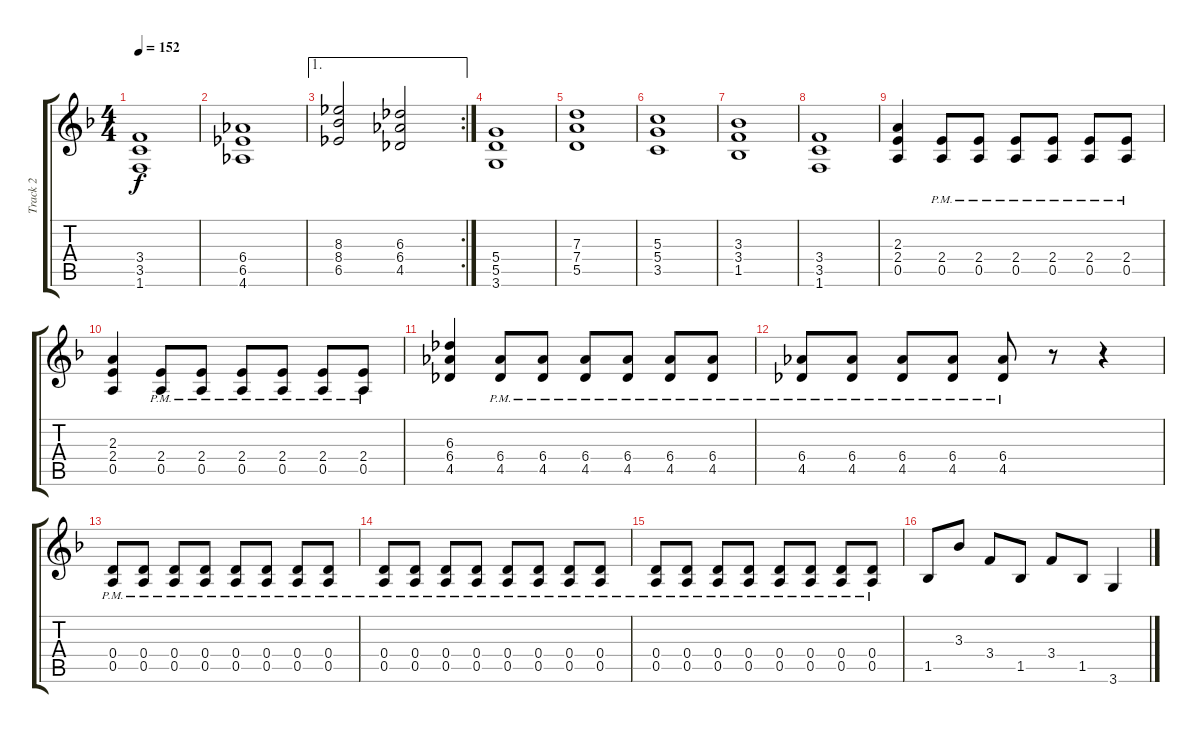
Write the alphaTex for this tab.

\track ("Track 2" "Track 2") {instrument distortionguitar}
\staff {score tabs}
\tuning (E4 B3 G3 D3 A2 E2) {hide}
\ts (4 4)
\tempo 152
\clef g2
\ks f
(3.4{t} 3.5{t} 1.6{t}).1{dy f} |
(6.4 6.5 4.6).1 |
\ae 1
\rc 2
(8.3 8.4 6.5).2 (6.3 6.4 4.5).2 |
(5.4 5.5 3.6).1 |
(7.3 7.4 5.5).1 |
(5.3 5.4 3.5).1 |
(3.3 3.4 1.5).1 |
(3.4 3.5 1.6).1 |
(2.3 2.4 0.5).4 (2.4{pm} 0.5{pm}).8 (2.4{pm} 0.5{pm}).8 (2.4{pm} 0.5{pm}).8 (2.4{pm} 0.5{pm}).8 (2.4{pm} 0.5{pm}).8 (2.4{pm} 0.5{pm}).8 |
(2.3 2.4 0.5).4 (2.4{pm} 0.5{pm}).8 (2.4{pm} 0.5{pm}).8 (2.4{pm} 0.5{pm}).8 (2.4{pm} 0.5{pm}).8 (2.4{pm} 0.5{pm}).8 (2.4{pm} 0.5{pm}).8 |
(6.3 6.4 4.5).4 (6.4{pm} 4.5{pm}).8 (6.4{pm} 4.5{pm}).8 (6.4{pm} 4.5{pm}).8 (6.4{pm} 4.5{pm}).8 (6.4{pm} 4.5{pm}).8 (6.4{pm} 4.5{pm}).8 |
(6.4{pm} 4.5{pm}).8 (6.4{pm} 4.5{pm}).8 (6.4{pm} 4.5{pm}).8 (6.4{pm} 4.5{pm}).8 (6.4{pm} 4.5{pm}).8 r.8 r.4 |
(0.4{pm} 0.5{pm}).8 (0.4{pm} 0.5{pm}).8 (0.4{pm} 0.5{pm}).8 (0.4{pm} 0.5{pm}).8 (0.4{pm} 0.5{pm}).8 (0.4{pm} 0.5{pm}).8 (0.4{pm} 0.5{pm}).8 (0.4{pm} 0.5{pm}).8 |
(0.4{pm} 0.5{pm}).8 (0.4{pm} 0.5{pm}).8 (0.4{pm} 0.5{pm}).8 (0.4{pm} 0.5{pm}).8 (0.4{pm} 0.5{pm}).8 (0.4{pm} 0.5{pm}).8 (0.4{pm} 0.5{pm}).8 (0.4{pm} 0.5{pm}).8 |
(0.4{pm} 0.5{pm}).8 (0.4{pm} 0.5{pm}).8 (0.4{pm} 0.5{pm}).8 (0.4{pm} 0.5{pm}).8 (0.4{pm} 0.5{pm}).8 (0.4{pm} 0.5{pm}).8 (0.4{pm} 0.5{pm}).8 (0.4{pm} 0.5{pm}).8 |
1.5.8 3.3.8 3.4.8 1.5.8 3.4.8 1.5.8 3.6.4
